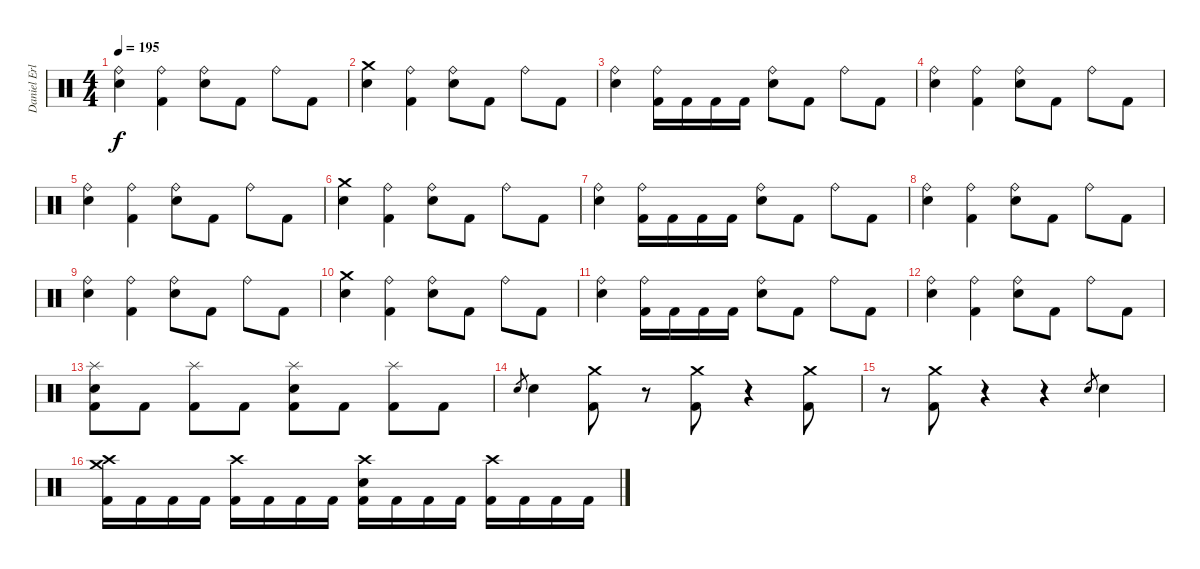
\track ("Daniel Erlandsson " "Daniel Erl") {instrument percussion}
\staff {score}
\articulation defaults
\ts (4 4)
\tempo 195
\clef neutral
\ks c
("Ride (bell)" "Electric Snare (hit)").4{dy f} ("Ride (bell)" "Kick (hit) 2").4 ("Ride (bell)" "Electric Snare (hit)").8 "Kick (hit) 2".8 "Ride (bell)".8 "Kick (hit) 2".8 |
("Crash medium (hit)" "Electric Snare (hit)").4 ("Ride (bell)" "Kick (hit) 2").4 ("Ride (bell)" "Electric Snare (hit)").8 "Kick (hit) 2".8 "Ride (bell)".8 "Kick (hit) 2".8 |
("Ride (bell)" "Electric Snare (hit)").4 ("Ride (bell)" "Kick (hit) 2").16 "Kick (hit) 2".16 "Kick (hit) 2".16 "Kick (hit) 2".16 ("Ride (bell)" "Electric Snare (hit)").8 "Kick (hit) 2".8 "Ride (bell)".8 "Kick (hit) 2".8 |
("Ride (bell)" "Electric Snare (hit)").4 ("Ride (bell)" "Kick (hit) 2").4 ("Ride (bell)" "Electric Snare (hit)").8 "Kick (hit) 2".8 "Ride (bell)".8 "Kick (hit) 2".8 |
("Ride (bell)" "Electric Snare (hit)").4 ("Ride (bell)" "Kick (hit) 2").4 ("Ride (bell)" "Electric Snare (hit)").8 "Kick (hit) 2".8 "Ride (bell)".8 "Kick (hit) 2".8 |
("Crash medium (hit)" "Electric Snare (hit)").4 ("Ride (bell)" "Kick (hit) 2").4 ("Ride (bell)" "Electric Snare (hit)").8 "Kick (hit) 2".8 "Ride (bell)".8 "Kick (hit) 2".8 |
("Ride (bell)" "Electric Snare (hit)").4 ("Ride (bell)" "Kick (hit) 2").16 "Kick (hit) 2".16 "Kick (hit) 2".16 "Kick (hit) 2".16 ("Ride (bell)" "Electric Snare (hit)").8 "Kick (hit) 2".8 "Ride (bell)".8 "Kick (hit) 2".8 |
("Ride (bell)" "Electric Snare (hit)").4 ("Ride (bell)" "Kick (hit) 2").4 ("Ride (bell)" "Electric Snare (hit)").8 "Kick (hit) 2".8 "Ride (bell)".8 "Kick (hit) 2".8 |
("Ride (bell)" "Electric Snare (hit)").4 ("Ride (bell)" "Kick (hit) 2").4 ("Ride (bell)" "Electric Snare (hit)").8 "Kick (hit) 2".8 "Ride (bell)".8 "Kick (hit) 2".8 |
("Crash medium (hit)" "Electric Snare (hit)").4 ("Ride (bell)" "Kick (hit) 2").4 ("Ride (bell)" "Electric Snare (hit)").8 "Kick (hit) 2".8 "Ride (bell)".8 "Kick (hit) 2".8 |
("Ride (bell)" "Electric Snare (hit)").4 ("Ride (bell)" "Kick (hit) 2").16 "Kick (hit) 2".16 "Kick (hit) 2".16 "Kick (hit) 2".16 ("Ride (bell)" "Electric Snare (hit)").8 "Kick (hit) 2".8 "Ride (bell)".8 "Kick (hit) 2".8 |
("Ride (bell)" "Electric Snare (hit)").4 ("Ride (bell)" "Kick (hit) 2").4 ("Ride (bell)" "Electric Snare (hit)").8 "Kick (hit) 2".8 "Ride (bell)".8 "Kick (hit) 2".8 |
("Splash (hit)" "Electric Snare (hit)" "Kick (hit) 2").8 "Kick (hit) 2".8 ("Splash (hit)" "Kick (hit) 2").8 "Kick (hit) 2".8 ("Splash (hit)" "Electric Snare (hit)" "Kick (hit) 2").8 "Kick (hit) 2".8 ("Splash (hit)" "Kick (hit) 2").8 "Kick (hit) 2".8 |
"Electric Snare (hit)".8{gr} "Electric Snare (hit)".4 ("Crash medium (hit)" "Kick (hit) 2").8 r.8{volume 0} ("Crash medium (hit)" "Kick (hit) 2").8{volume 16} r.4{volume 0} ("Crash medium (hit)" "Kick (hit) 2").8{volume 16} |
r.8{volume 0} ("Crash medium (hit)" "Kick (hit) 2").8{volume 16} r.4{volume 0} r.4 "Electric Snare (hit)".8{gr} "Electric Snare (hit)".4{volume 16} |
("Crash medium (hit)" "Crash high (hit)" "Kick (hit) 2").16 "Kick (hit) 2".16 "Kick (hit) 2".16 "Kick (hit) 2".16 ("Crash high (hit)" "Kick (hit) 2").16 "Kick (hit) 2".16 "Kick (hit) 2".16 "Kick (hit) 2".16 ("Crash high (hit)" "Electric Snare (hit)" "Kick (hit) 2").16 "Kick (hit) 2".16 "Kick (hit) 2".16 "Kick (hit) 2".16 ("Crash high (hit)" "Kick (hit) 2").16 "Kick (hit) 2".16 "Kick (hit) 2".16 "Kick (hit) 2".16
